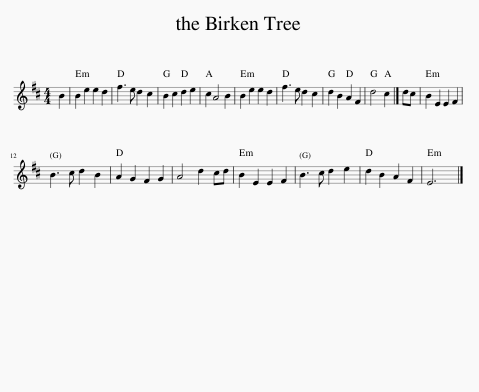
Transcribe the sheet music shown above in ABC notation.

X:1
L:1/8
M:4/4
I:linebreak $
K:D
V:1 treble
V:1
 B2 | B2 e2 e2 d2 | f3 e d2 c2 | B2 c2 d2 e2 | c2 A4 B2 | %5
 B2 e2 e2 d2 | f3 e d2 c2 | d2 B2 A2 F2 | d4 c2 |] dc | %10
 B2 E2 E2 F2 |$ B3 c d2 B2 | A2 G2 F2 G2 | A4 d2 cd | B2 E2 E2 F2 | %15
 B3 c d2 e2 | d2 B2 A2 F2 | E6 |] %18
